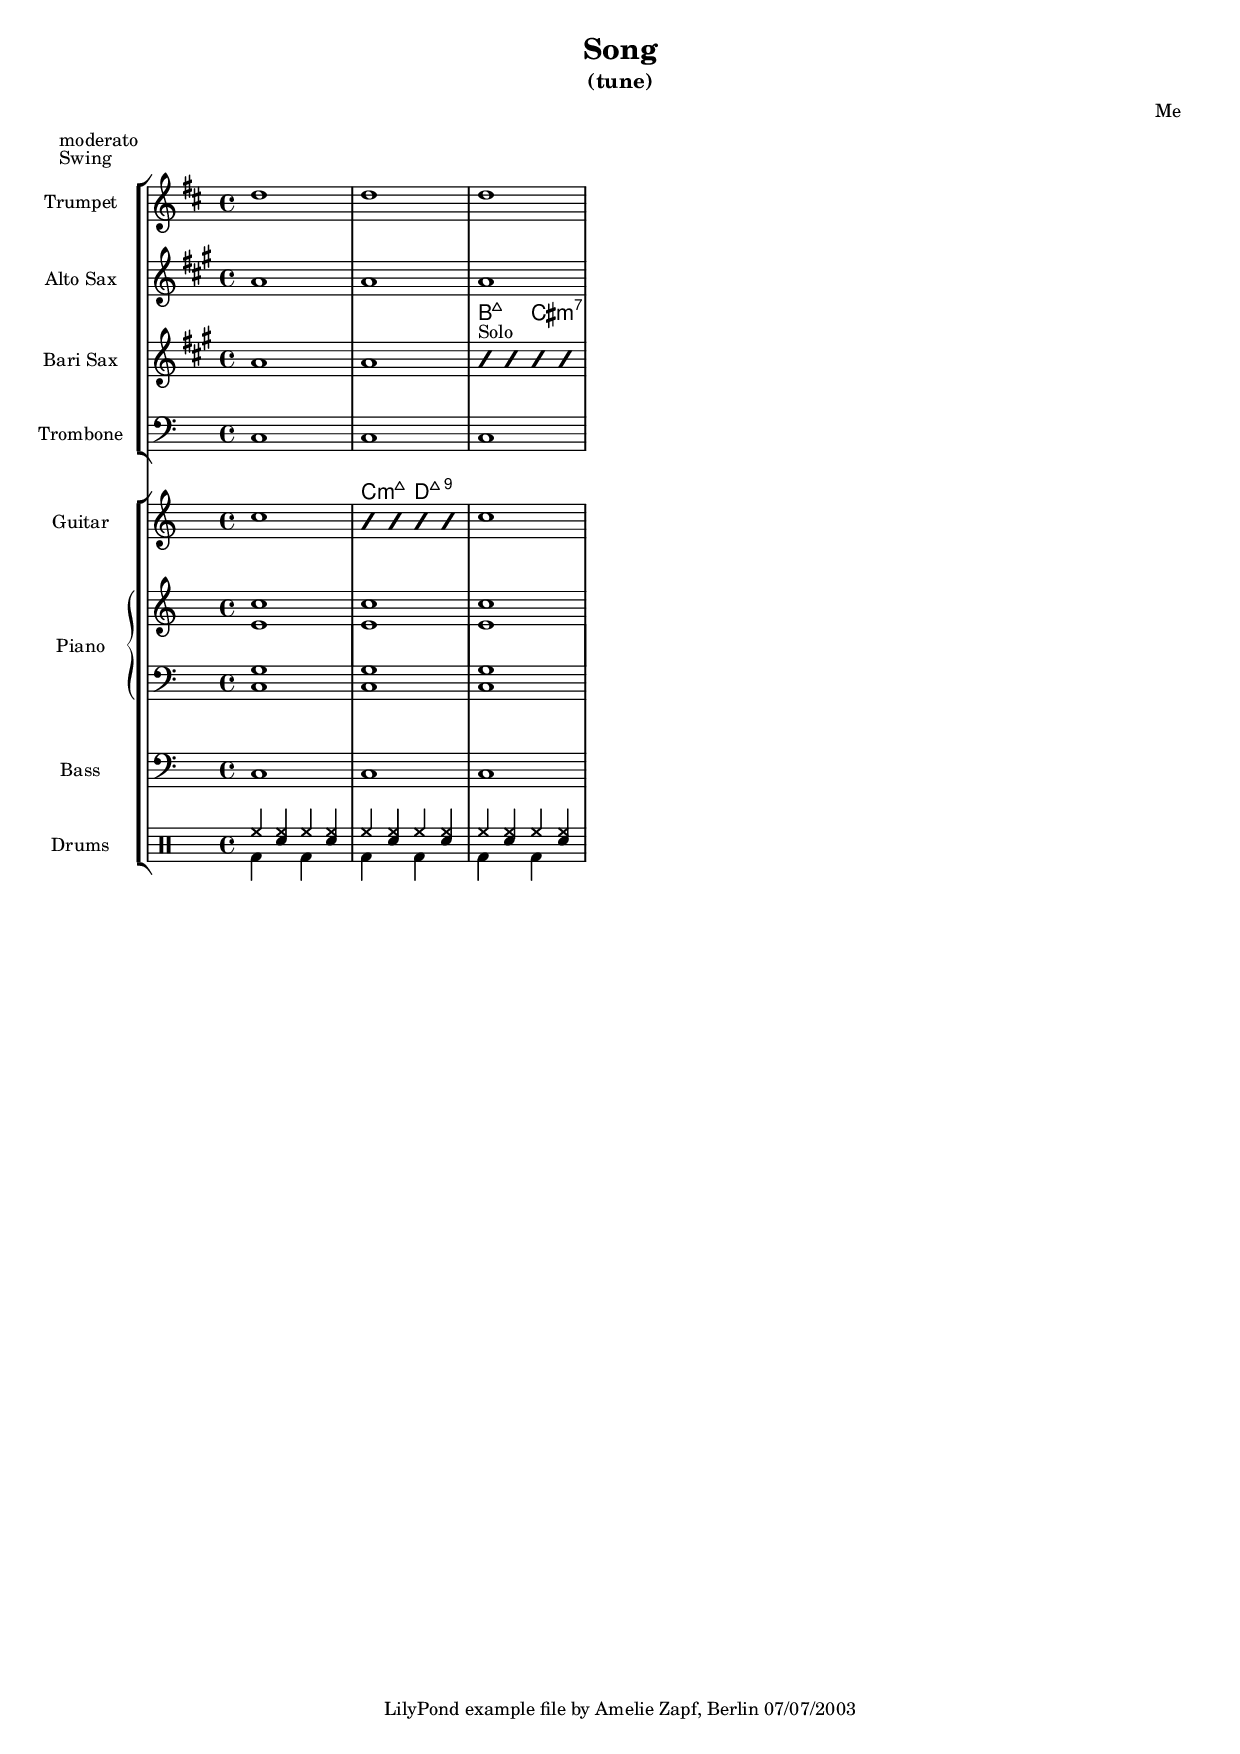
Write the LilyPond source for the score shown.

\version "2.3.2"
\header {
        title = "Song"
        subtitle = "(tune)"
        composer = "Me"
        meter = "moderato"
        piece = "Swing"
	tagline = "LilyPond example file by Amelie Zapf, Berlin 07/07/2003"
	texidoc = "Jazz tune for combo (horns, guitar, piano, bass, drums)."
}

#(set-global-staff-size 16)
\include "english.ly"

%%%%%%%%%%%% Some macros %%%%%%%%%%%%%%%%%%%

sl = {
    \override NoteHead  #'style = #'slash
    \override Stem  #'transparent = ##t
}
nsl = {
    \revert NoteHead #'style
    \revert Stem #'transparent
}
cr = \override NoteHead  #'style = #'cross
ncr = \revert NoteHead #'style

%% insert chord name style stuff here.

jzchords = { } 


%%%%%%%%%%%% Keys'n'thangs %%%%%%%%%%%%%%%%%

global = \notes {
    \time 4/4
}

Key = \notes { \key c \major }

% ############ Horns ############
% ------ Trumpet ------
trpt = \notes \transpose c d \relative c'' {
    \Key
    c1 c c
}

trpharmony = \transpose c' d { \jzchords }
trumpet = {
    \global 
    \set Staff.instrument = #"Trumpet"
    \clef treble
    \context Staff <<
	\trpt
    >>
}

% ------ Alto Saxophone ------
alto = \transpose c a \relative c' {
	\Key
        c1 c c
}

altoharmony = \transpose c' a { \jzchords }
altosax = {
        \global
        \set Staff.instrument = #"Alto Sax"
        \clef treble
        \context Staff <<
                \alto
        >>
}

% ------ Baritone Saxophone ------
bari = \transpose c a' \relative c {
	\Key
        c1 c \sl d4^"Solo" d d d \nsl
}

bariharmony = \transpose c' a \chords { \jzchords s1 s d2:maj e:m7 }
barisax = {
        \global
        \set Staff.instrument = #"Bari Sax"
        \clef treble
        \context Staff <<
                \bari
        >>
}
% ------ Trombone ------
tbone = \notes \relative c {
	\Key
        c1 c c
}

tboneharmony = \chords { \jzchords }
trombone = {
        \global
        \set Staff.instrument = #"Trombone"
        \clef bass
        \context Staff <<
                \tbone
        >>
}
% ############ Rhythm Section #############
% ------ Guitar ------
gtr = \notes \relative c'' {
	\Key
        c1 \sl b4 b b b \nsl c1
}

gtrharmony = \chords { \jzchords
        s1 c2:min7+ d2:maj9
}

guitar = {
        \global
        \set Staff.instrument = #"Guitar"
        \clef treble
        \context Staff <<
        	\gtr
        >>
}

%% ------ Piano ------
rhUpper = \notes \relative c'' {
        \voiceOne
	\Key
        c1 c c
}

rhLower = \notes \relative c' {
        \voiceTwo
	\Key
        e1 e e
}

lhUpper = \notes \relative c' {
        \voiceOne
	\Key
        g1 g g
}

lhLower = \notes \relative c {
        \voiceTwo
	\Key
        c1 c c
}

PianoRH = {
        \clef treble
        \global
        \set Staff.midiInstrument = "acoustic grand"
        \context Staff <<
                \context Voice = one \rhUpper
        	\context Voice = two \rhLower
        >>
}

PianoLH = {
        \clef bass
        \global
        \set Staff.midiInstrument = "acoustic grand"
        \context Staff <<
        	\context Voice = one \lhUpper
        	\context Voice = two \lhLower
        >>
}

piano = {
	\context PianoStaff <<
		\set PianoStaff.instrument = #"Piano"
        	\context Staff = upper \PianoRH
        	\context Staff = lower \PianoLH
        >>
}

% ------ Bass Guitar ------
bass = \notes \relative c {
	\Key
        c1 c c
}

bass = {
    \global
    \set Staff.instrument = #"Bass"
    \clef bass
    \context Staff <<
	\bass
    >>
}

				% ------ Drums ------

up = \drums {
    hh4 <hh sn>4 hh <hh sn> hh <hh sn>4
    hh4 <hh sn>4
    hh4 <hh sn>4
    hh4 <hh sn>4
}

down = \drums {
    bd4 s bd s bd s bd s bd s bd s
}

drumContents = {
	\global
	<<
		\set DrumStaff.instrument = #"Drums"
		\new DrumVoice { \voiceOne \up }
		\new DrumVoice { \voiceTwo \down }
	>>
}

%%%%%%%%% It All Goes Together Here %%%%%%%%%%%%%%%%%%%%%%

\score {
<<
        \context StaffGroup = horns <<
                \context Staff = trumpet \trumpet

                \context Staff = altosax \altosax

		\context ChordNames = barichords \bariharmony

                \context Staff = barisax \barisax

                \context Staff = trombone \trombone
        >>

        \context StaffGroup = rhythm <<
		\context ChordNames = chords \gtrharmony
                \context Staff = guitar \guitar
		\context PianoStaff = piano \piano
                
                \context Staff = bass \bass
                
                \new DrumStaff { \drumContents }
        >>
>>
        \paper {
                linewidth = 15.0 \cm
                \context { \RemoveEmptyStaffContext }
                \context {
                        \Score
                        \override BarNumber #'padding = #3
                        \override RehearsalMark #'padding = #2
                        skipBars = ##t
                }
        }
        \midi { \tempo 4 = 75 }
}
